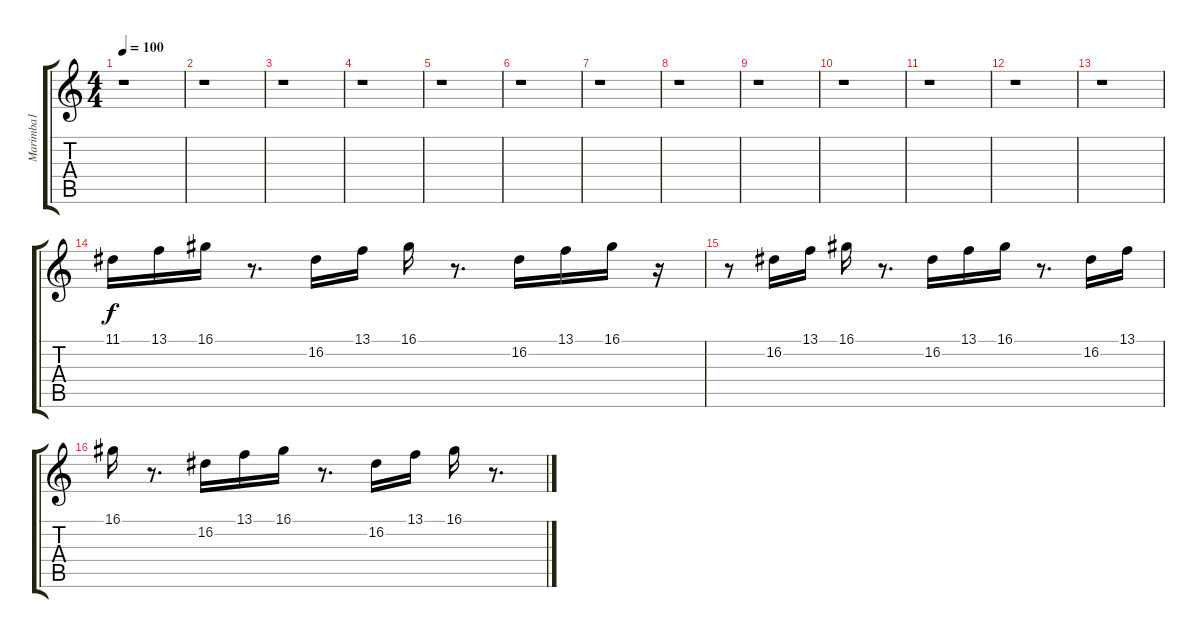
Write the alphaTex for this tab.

\track ("Marimba1" "Marimba1") {instrument marimba}
\staff {score tabs}
\tuning (E4 B3 G3 D3 A2 E2) {hide}
\ts (4 4)
\tempo 100
\clef g2
\ks c
r.1{dy f} |
r.1 |
r.1 |
r.1 |
r.1 |
r.1 |
r.1 |
r.1 |
r.1 |
r.1 |
r.1 |
r.1 |
r.1 |
11.1.16 13.1.16 16.1.16 r.8{d} 16.2.16 13.1.16 16.1.16 r.8{d} 16.2.16 13.1.16 16.1.16 r.16 |
r.8 16.2.16 13.1.16 16.1.16 r.8{d} 16.2.16 13.1.16 16.1.16 r.8{d} 16.2.16 13.1.16 |
16.1.16 r.8{d} 16.2.16 13.1.16 16.1.16 r.8{d} 16.2.16 13.1.16 16.1.16 r.8{d}
